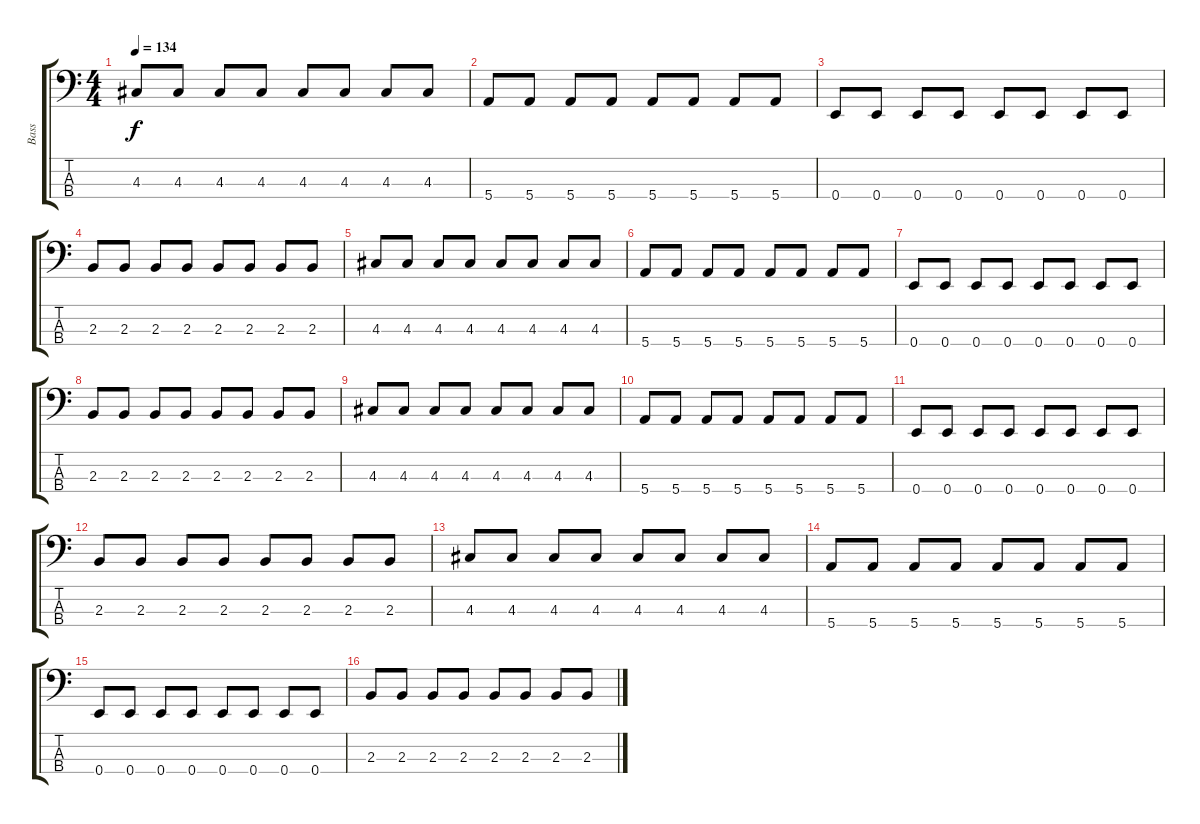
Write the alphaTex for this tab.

\track ("Bass" "Bass") {instrument electricbassfinger}
\staff {score tabs}
\tuning (G2 D2 A1 E1) {hide}
\ts (4 4)
\tempo 134
\clef f4
\ks c
4.3.8{dy f volume 16} 4.3.8 4.3.8 4.3.8 4.3.8 4.3.8 4.3.8 4.3.8 |
5.4.8 5.4.8 5.4.8 5.4.8 5.4.8 5.4.8 5.4.8 5.4.8 |
0.4.8 0.4.8 0.4.8 0.4.8 0.4.8 0.4.8 0.4.8 0.4.8 |
2.3.8 2.3.8 2.3.8 2.3.8 2.3.8 2.3.8 2.3.8 2.3.8 |
4.3.8 4.3.8 4.3.8 4.3.8 4.3.8 4.3.8 4.3.8 4.3.8 |
5.4.8 5.4.8 5.4.8 5.4.8 5.4.8 5.4.8 5.4.8 5.4.8 |
0.4.8 0.4.8 0.4.8 0.4.8 0.4.8 0.4.8 0.4.8 0.4.8 |
2.3.8 2.3.8 2.3.8 2.3.8 2.3.8 2.3.8 2.3.8 2.3.8 |
4.3.8{volume 16} 4.3.8 4.3.8 4.3.8 4.3.8 4.3.8 4.3.8 4.3.8 |
5.4.8 5.4.8 5.4.8 5.4.8 5.4.8 5.4.8 5.4.8 5.4.8 |
0.4.8 0.4.8 0.4.8 0.4.8 0.4.8 0.4.8 0.4.8 0.4.8 |
2.3.8 2.3.8 2.3.8 2.3.8 2.3.8 2.3.8 2.3.8 2.3.8 |
4.3.8 4.3.8 4.3.8 4.3.8 4.3.8 4.3.8 4.3.8 4.3.8 |
5.4.8 5.4.8 5.4.8 5.4.8 5.4.8 5.4.8 5.4.8 5.4.8 |
0.4.8 0.4.8 0.4.8 0.4.8 0.4.8 0.4.8 0.4.8 0.4.8 |
2.3.8 2.3.8 2.3.8 2.3.8 2.3.8 2.3.8 2.3.8 2.3.8
